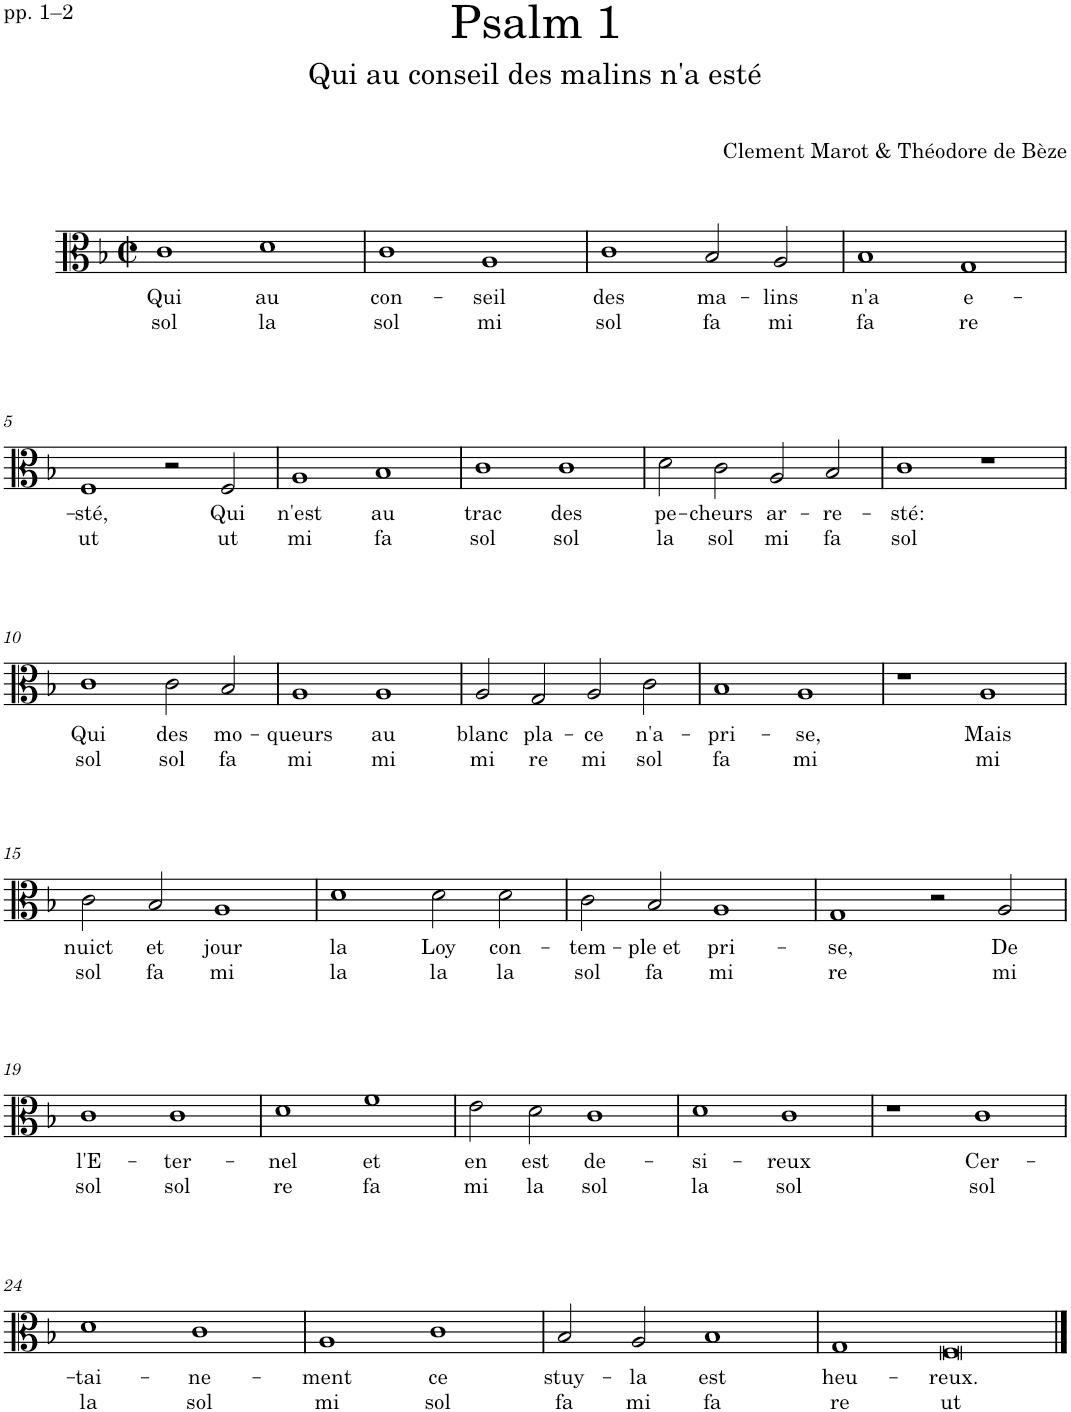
**kern	**text	**text
*part1	*part1	*part1
*staff1	*staff1	*staff1
*I"Voice	*	*
*I'Vo.	*	*
*clefC3	*	*
*k[b-]	*	*
*M4/2	*	*
*met(c|)	*	*
=1	=1	=1
!	!LO:LY:b	!LO:LY:b
1c	Qui	sol
!	!LO:LY:b	!LO:LY:b
1d	au	la
=2	=2	=2
!	!LO:LY:b	!LO:LY:b
1c	con-	sol
!	!LO:LY:b	!LO:LY:b
1A	-seil	mi
=3	=3	=3
!	!LO:LY:b	!LO:LY:b
1c	des	sol
!	!LO:LY:b	!LO:LY:b
2B-/	ma-	fa
!	!LO:LY:b	!LO:LY:b
2A/	-lins	mi
=4	=4	=4
!	!LO:LY:b	!LO:LY:b
1B-	n'a	fa
!	!LO:LY:b	!LO:LY:b
1G	e-	re
!!LO:LB:g=z
=5	=5	=5
!	!LO:LY:b	!LO:LY:b
1F	-sté,	ut
2r	.	.
!	!LO:LY:b	!LO:LY:b
2F/	Qui	ut
=6	=6	=6
!	!LO:LY:b	!LO:LY:b
1A	n'est	mi
!	!LO:LY:b	!LO:LY:b
1B-	au	fa
=7	=7	=7
!	!LO:LY:b	!LO:LY:b
1c	trac	sol
!	!LO:LY:b	!LO:LY:b
1c	des	sol
=8	=8	=8
!	!LO:LY:b	!LO:LY:b
2d\	pe-	la
!	!LO:LY:b	!LO:LY:b
2c\	-cheurs	sol
!	!LO:LY:b	!LO:LY:b
2A/	ar-	mi
!	!LO:LY:b	!LO:LY:b
2B-/	-re-	fa
=9	=9	=9
!	!LO:LY:b	!LO:LY:b
1c	-sté:	sol
1r	.	.
!!LO:LB:g=z
=10	=10	=10
!	!LO:LY:b	!LO:LY:b
1c	Qui	sol
!	!LO:LY:b	!LO:LY:b
2c\	des	sol
!	!LO:LY:b	!LO:LY:b
2B-/	mo-	fa
=11	=11	=11
!	!LO:LY:b	!LO:LY:b
1A	-queurs	mi
!	!LO:LY:b	!LO:LY:b
1A	au	mi
=12	=12	=12
!	!LO:LY:b	!LO:LY:b
2A/	blanc	mi
!	!LO:LY:b	!LO:LY:b
2G/	pla-	re
!	!LO:LY:b	!LO:LY:b
2A/	-ce	mi
!	!LO:LY:b	!LO:LY:b
2c\	n'a-	sol
=13	=13	=13
!	!LO:LY:b	!LO:LY:b
1B-	-pri-	fa
!	!LO:LY:b	!LO:LY:b
1A	-se,	mi
=14	=14	=14
1r	.	.
!	!LO:LY:b	!LO:LY:b
1A	Mais	mi
!!LO:LB:g=z
=15	=15	=15
!	!LO:LY:b	!LO:LY:b
2c\	nuict	sol
!	!LO:LY:b	!LO:LY:b
2B-/	et	fa
!	!LO:LY:b	!LO:LY:b
1A	jour	mi
=16	=16	=16
!	!LO:LY:b	!LO:LY:b
1d	la	la
!	!LO:LY:b	!LO:LY:b
2d\	Loy	la
!	!LO:LY:b	!LO:LY:b
2d\	con-	la
=17	=17	=17
!	!LO:LY:b	!LO:LY:b
2c\	-tem-	sol
!	!LO:LY:b	!LO:LY:b
2B-/	-ple et	fa
!	!LO:LY:b	!LO:LY:b
1A	pri-	mi
=18	=18	=18
!	!LO:LY:b	!LO:LY:b
1G	-se,	re
2r	.	.
!	!LO:LY:b	!LO:LY:b
2A/	De	mi
!!LO:LB:g=z
=19	=19	=19
!	!LO:LY:b	!LO:LY:b
1c	l'E-	sol
!	!LO:LY:b	!LO:LY:b
1c	-ter-	sol
=20	=20	=20
!	!LO:LY:b	!LO:LY:b
1d	-nel	re
!	!LO:LY:b	!LO:LY:b
1f	et	fa
=21	=21	=21
!	!LO:LY:b	!LO:LY:b
2e\	en	mi
!	!LO:LY:b	!LO:LY:b
2d\	est	la
!	!LO:LY:b	!LO:LY:b
1c	de-	sol
=22	=22	=22
!	!LO:LY:b	!LO:LY:b
1d	-si-	la
!	!LO:LY:b	!LO:LY:b
1c	-reux	sol
=23	=23	=23
1r	.	.
!	!LO:LY:b	!LO:LY:b
1c	Cer-	sol
!!LO:LB:g=z
=24	=24	=24
!	!LO:LY:b	!LO:LY:b
1d	-tai-	la
!	!LO:LY:b	!LO:LY:b
1c	-ne-	sol
=25	=25	=25
!	!LO:LY:b	!LO:LY:b
1A	-ment	mi
!	!LO:LY:b	!LO:LY:b
1c	ce	sol
=26	=26	=26
!	!LO:LY:b	!LO:LY:b
2B-/	stuy-	fa
!	!LO:LY:b	!LO:LY:b
2A/	-la	mi
!	!LO:LY:b	!LO:LY:b
1B-	est	fa
=27	=27	=27
!	!LO:LY:b	!LO:LY:b
1G	heu-	re
!	!LO:LY:b	!LO:LY:b
1F	-reux.	ut
==	==	==
*-	*-	*-
